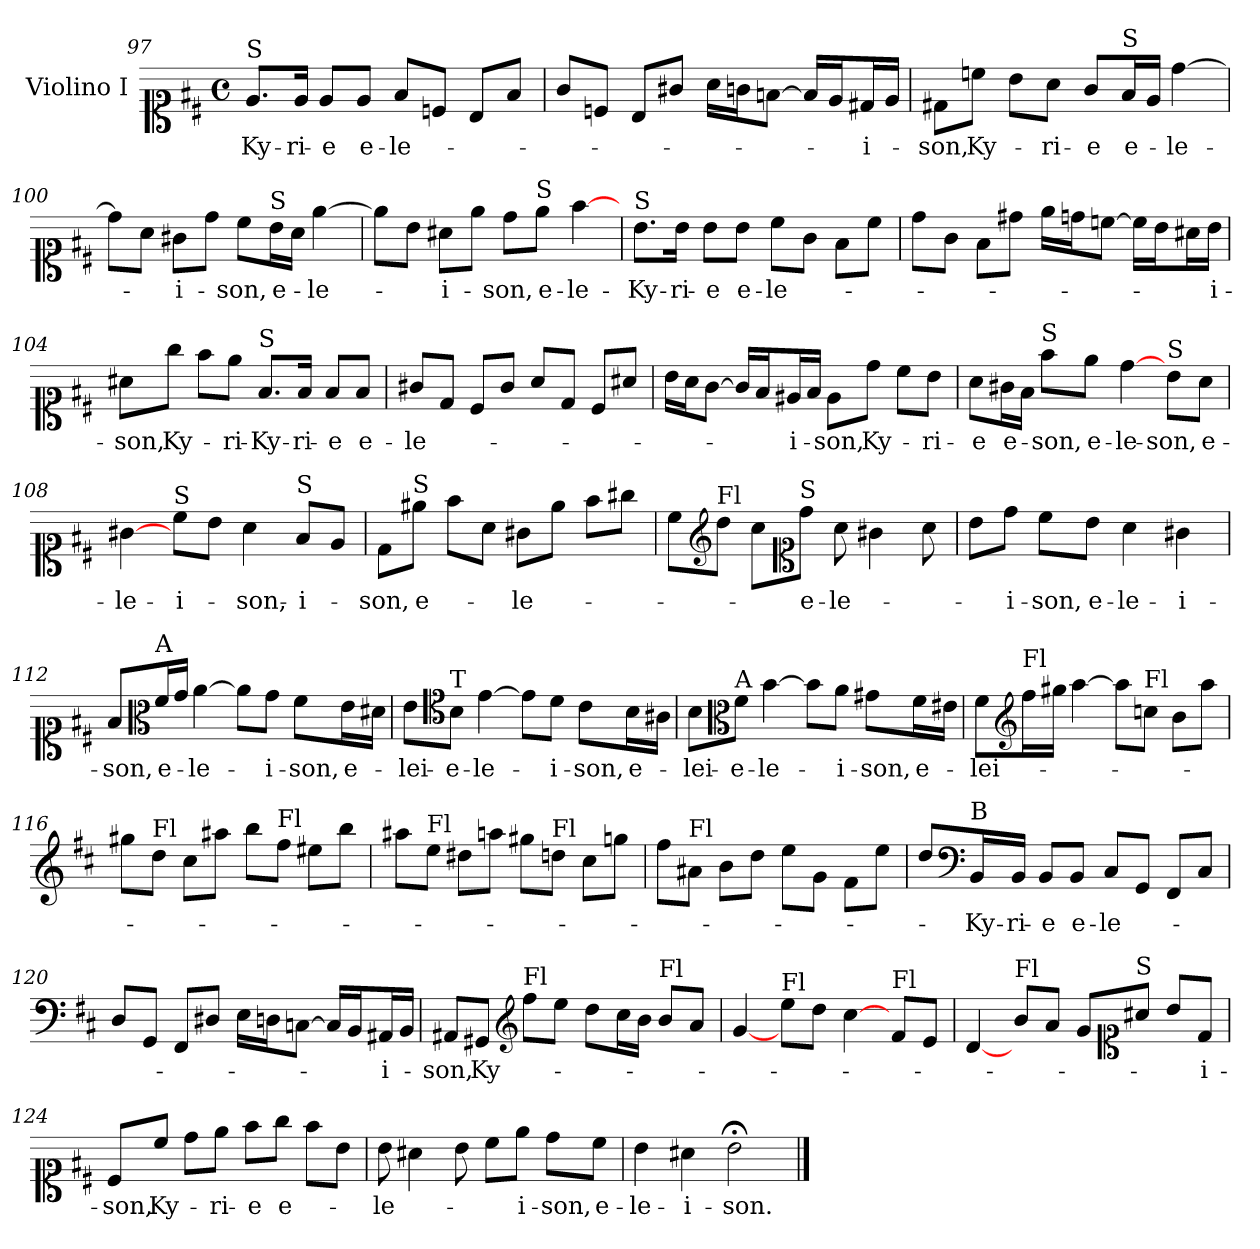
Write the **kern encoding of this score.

**kern	**text
*part1	*part1
*staff1	*staff1
*I"Violino I	*
*I'Vln. I	*
*clefC1	*
*k[f#c#]	*
*M4/4	*
*met(c)	*
=97	=97
!LO:TX:a:t=S	!
8.e/L	Ky-
16e/Jk	-ri-
8e/L	-e
8e/J	e-
8f#/L	-le-
8cn/J	.
8B/L	.
8f#/J	.
=98	=98
8g/L	.
8cn/J	.
8B/L	.
8g#X/J	.
16a\LL	.
16gn\J	.
[8fn\J	.
16f/LL]	.
16e/J	.
16d#X/L	-i-
16e/JJ	.
=99	=99
8d#X\L	-son,
8ccn\J	Ky-
8b\L	.
8a\J	-ri-
8g/L	-e
!LO:TX:a:t=S	!
16f#/L	e-
16e/JJ	.
[4dd	-le-
=100	=100
8dd\L]	.
8a\J	.
8g#X\L	-i-
8dd\J	.
8cc#\L	-son,
!LO:TX:a:t=S	!
16b\L	e-
16a\JJ	.
[4ee	-le-
=101	=101
8ee\L]	.
8b\J	.
8a#X\L	-i-
8ee\J	.
8dd\L	-son,
!LO:TX:a:t=S	!
8ee\J	e-
[4ff#	-le-
=102	=102
!LO:TX:a:t=S	!
8.b\L	Ky-
16b\Jk	-ri-
8b\L	-e
8b\J	e-
8cc#\L	-le-
8g\J	.
8f#\L	.
8cc#\J	.
=103	=103
8dd\L	.
8g\J	.
8f#\L	.
8dd#X\J	.
16ee\LL	.
16ddn\J	.
[8ccn\J	.
16cc\LL]	.
16b\J	.
16a#X\L	.
16b\JJ	-i-
=104	=104
8a#X\L	-son,
8gg\J	Ky-
8ff#\L	.
8ee\J	-ri-
!LO:TX:a:t=S	!
8.f#/L	Ky-
16f#/Jk	-ri-
8f#/L	-e
8f#/J	e-
=105	=105
8g#X/L	-le-
8d/J	.
8c#/L	.
8g#/J	.
8a/L	.
8d/J	.
8c#/L	.
8a#X/J	.
=106	=106
16b\LL	.
16a\J	.
[8g\J	.
16g/LL]	.
16f#/J	.
16e#X/L	-i-
16f#/JJ	.
8e#\L	-son,
8dd\J	Ky-
8cc#\L	.
8b\J	-ri-
=107	=107
8a\L	-e
16g#X\L	e-
16f#\JJ	.
!LO:TX:a:t=S	!
8ff#\L	-son,
8ee\J	e-
[4dd	-le-
!LO:TX:a:t=S	!
8b\L	-son,
8a\J	e-
=108	=108
[4g#X	-le-
!LO:TX:a:t=S	!
8cc#\L	-i-
8b\J	.
4a	-son,-
!LO:TX:a:t=S	!
8f#/L	-i-
8e/J	.
=109	=109
8d\L	-son,
!LO:TX:a:t=S	!
8ee#X\J	-e-
8ff#\L	.
8a\J	.
8g#X\L	-le-
8ee#\J	.
8ff#\L	.
8gg#X\J	.
=110	=110
8cc#\L	.
*clefG2	*
!LO:TX:a:t=Fl	!
8dd\J	.
8cc#\L	.
*clefC1	*
!LO:TX:a:t=S	!
8dd\J	e-
8a	-le-
4g#X	.
8a	.
=111	=111
8b\L	.
8dd\J	-i-
8cc#\L	-son,
8b\J	e-
4a	-le-
4g#X	-i-
=112	=112
8f#/L	-son,
*clefC3	*
!LO:TX:a:t=A	!
16f#/L	e-
16g/JJ	.
[4a	-le-
8a\L]	.
8g\J	-i-
8f#\L	-son,
16e\L	e-
16d#X\JJ	.
=113	=113
8e\L	-lei-
*clefC4	*
!LO:TX:a:t=T	!
8B\J	e-
[4e	-le-
8e\L]	.
8d\J	-i-
8c#\L	-son,
16B\L	e-
16A#X\JJ	.
=114	=114
8B\L	-lei-
*clefC3	*
!LO:TX:a:t=A	!
8f#\J	e-
[4b	-le-
8b\L]	.
8a\J	-i-
8g#X\L	-son,
16f#\L	e-
16e#X\JJ	.
=115	=115
8f#\L	-lei-
*clefG2	*
!LO:TX:a:t=Fl	!
16ff#\L	.
16gg#X\JJ	.
[4aa	.
8aa\L]	.
!LO:TX:a:t=Fl	!
8ccn\J	.
8b\L	.
8aa\J	.
=116	=116
8gg#X\L	.
!LO:TX:a:t=Fl	!
8dd\J	.
8cc#\L	.
8aa#X\J	.
8bb\L	.
!LO:TX:a:t=Fl	!
8ff#\J	.
8ee#X\L	.
8bb\J	.
=117	=117
8aa#X\L	.
!LO:TX:a:t=Fl	!
8ee\J	.
8dd#X\L	.
8aan\J	.
8gg#X\L	.
!LO:TX:a:t=Fl	!
8ddn\J	.
8cc#\L	.
8ggn\J	.
=118	=118
8ff#\L	.
!LO:TX:a:t=Fl	!
8a#X\J	.
8b\L	.
8dd\J	.
8ee\L	.
8g\J	.
8f#\L	.
8ee\J	.
=119	=119
8dd/L	.
*clefF4	*
!LO:TX:a:t=B	!
16BB/L	Ky-
16BB/JJ	-ri-
8BB/L	-e
8BB/J	e-
8C#/L	-le-
8GG/J	.
8FF#/L	.
8C#/J	.
=120	=120
8D/L	.
8GG/J	.
8FF#/L	.
8D#X/J	.
16E\LL	.
16Dn\J	.
[8Cn\J	.
16C/LL]	.
16BB/J	.
16AA#X/L	-i-
16BB/JJ	.
=121	=121
8AA#X/L	-son,
8GG#X/J	Ky-
*clefG2	*
!LO:TX:a:t=Fl	!
8ff#\L	.
8ee\J	.
8dd\L	.
16cc#\L	.
16b\JJ	.
!LO:TX:a:t=Fl	!
8b/L	.
8a/J	.
=122	=122
[4g	.
!LO:TX:a:t=Fl	!
8ee\L	.
8dd\J	.
[4cc#	.
!LO:TX:a:t=Fl	!
8f#/L	.
8e/J	.
=123	=123
[4d	.
!LO:TX:a:t=Fl	!
8b/L	.
8a/J	.
8g/L	.
*clefC1	*
!LO:TX:a:t=S	!
8a#X/J	.
8b/L	.
8d/J	-i-
=124	=124
8c#/L	-son,
8cc#/J	Ky-
8dd\L	.
8ee\J	-ri-
8ff#\L	-e
8gg\J	e-
8ff#\L	.
8b\J	.
=125	=125
8b	-le-
4a#X	.
8b	.
8cc#\L	.
8ee\J	-i-
8dd\L	-son,
8cc#\J	e-
=126	=126
4b	-le-
4a#X	-i-
2b;<	-son.
==	==
*-	*-
